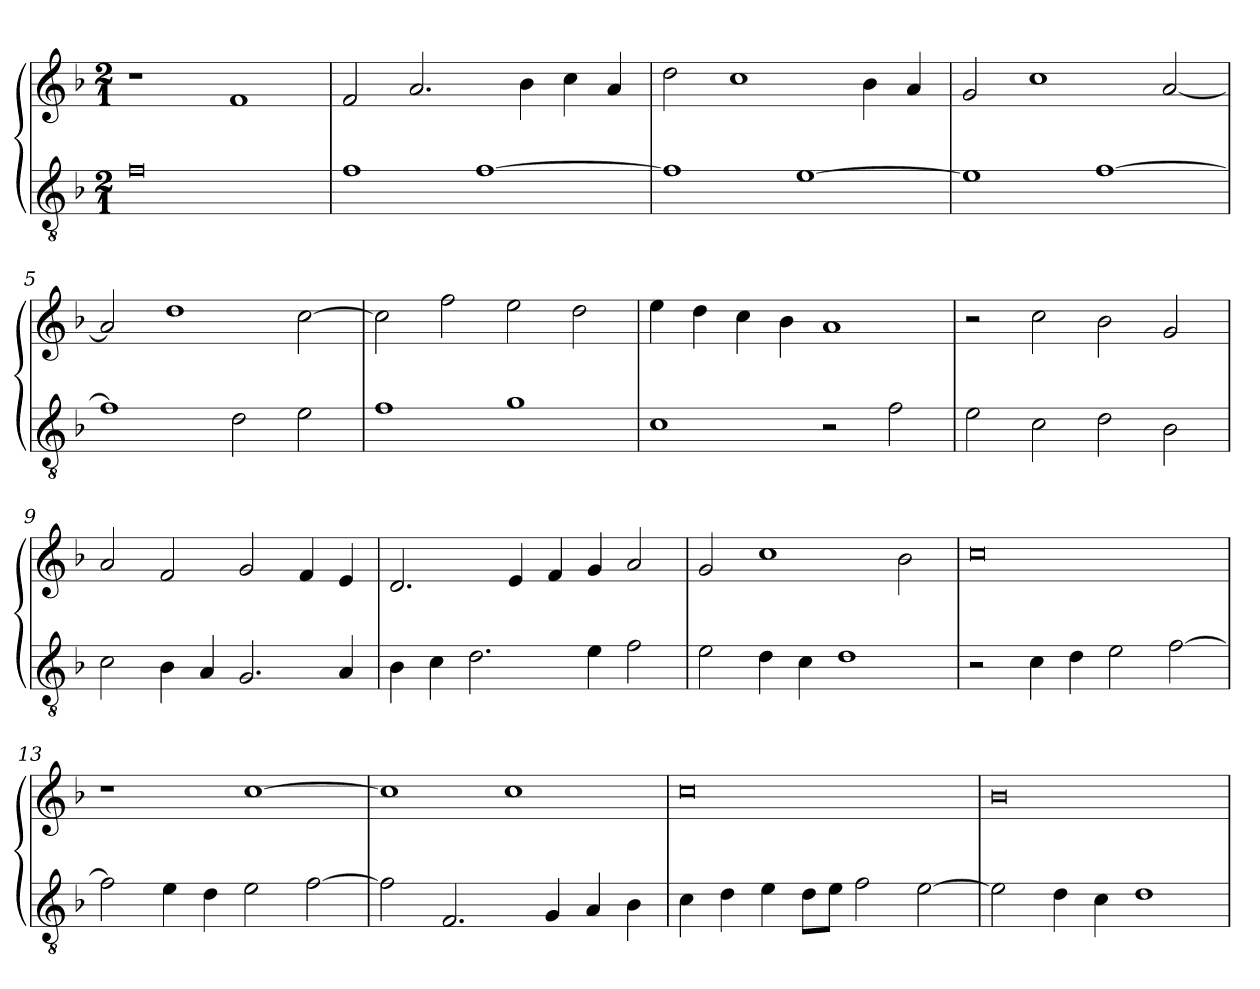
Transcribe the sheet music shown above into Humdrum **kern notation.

**kern	**kern
*part2	*part1
*staff2	*staff1
*clefGv2	*clefG2
*k[b-]	*k[b-]
*M2/1	*M2/1
=1	=1
0f	1r
.	1f
=2	=2
1f	2f
.	2.a
[1f	.
.	4b-
.	4cc
.	4a
=3	=3
1f]	2dd
.	1cc
[1e	.
.	4b-
.	4a
=4	=4
1e]	2g
.	1cc
[1f	.
.	[2a
=5	=5
1f]	2a]
.	1dd
2d	.
2e	[2cc
=6	=6
1f	2cc]
.	2ff
1g	2ee
.	2dd
=7	=7
1c	4ee
.	4dd
.	4cc
.	4b-
2r	1a
2f	.
=8	=8
2e	2r
2c	2cc
2d	2b-
2B-	2g
=9	=9
2c	2a
4B-	2f
4A	.
2.G	2g
.	4f
4A	4e
=10	=10
4B-	2.d
4c	.
2.d	.
.	4e
.	4f
4e	4g
2f	2a
=11	=11
2e	2g
4d	1cc
4c	.
1d	.
.	2b-
=12	=12
2r	0cc
4c	.
4d	.
2e	.
[2f	.
=13	=13
2f]	1r
4e	.
4d	.
2e	[1cc
[2f	.
=14	=14
2f]	1cc]
2.F	.
.	1cc
4G	.
4A	.
4B-	.
=15	=15
4c	0cc
4d	.
4e	.
8dL	.
8eJ	.
2f	.
[2e	.
=16	=16
2e]	0b-
4d	.
4c	.
1d	.
=	=
*-	*-
